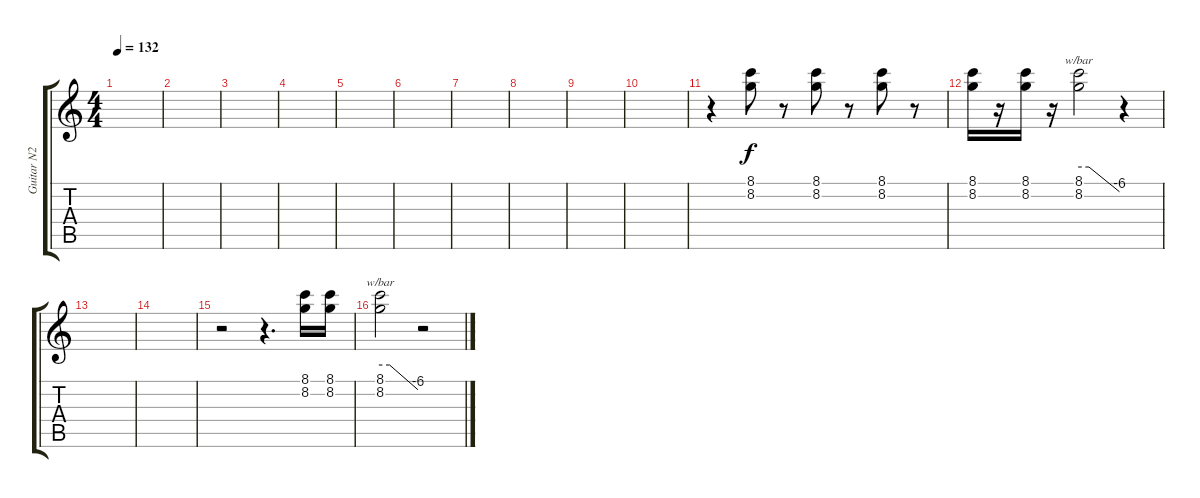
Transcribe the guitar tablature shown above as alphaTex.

\track ("Guitar N2" "Guitar N2") {instrument distortionguitar}
\staff {score tabs}
\tuning (E4 B3 G3 D3 A2 E2) {hide}
\ts (4 4)
\tempo 132
\clef g2
\ks c
|
|
|
|
|
|
|
|
|
|
r.4 (8.1 8.2).8 r.8 (8.1 8.2).8 r.8 (8.1 8.2).8 r.8 |
(8.1 8.2).16 r.16 (8.1 8.2).16 r.16 (8.1 8.2).2{tbe (custom default 0 0 15 0 60 -24)} r.4 |
|
|
r.2 r.4{d} (8.1 8.2).16 (8.1 8.2).16 |
(8.1 8.2).2{tbe (custom default 0 0 15 0 60 -24)} r.2
